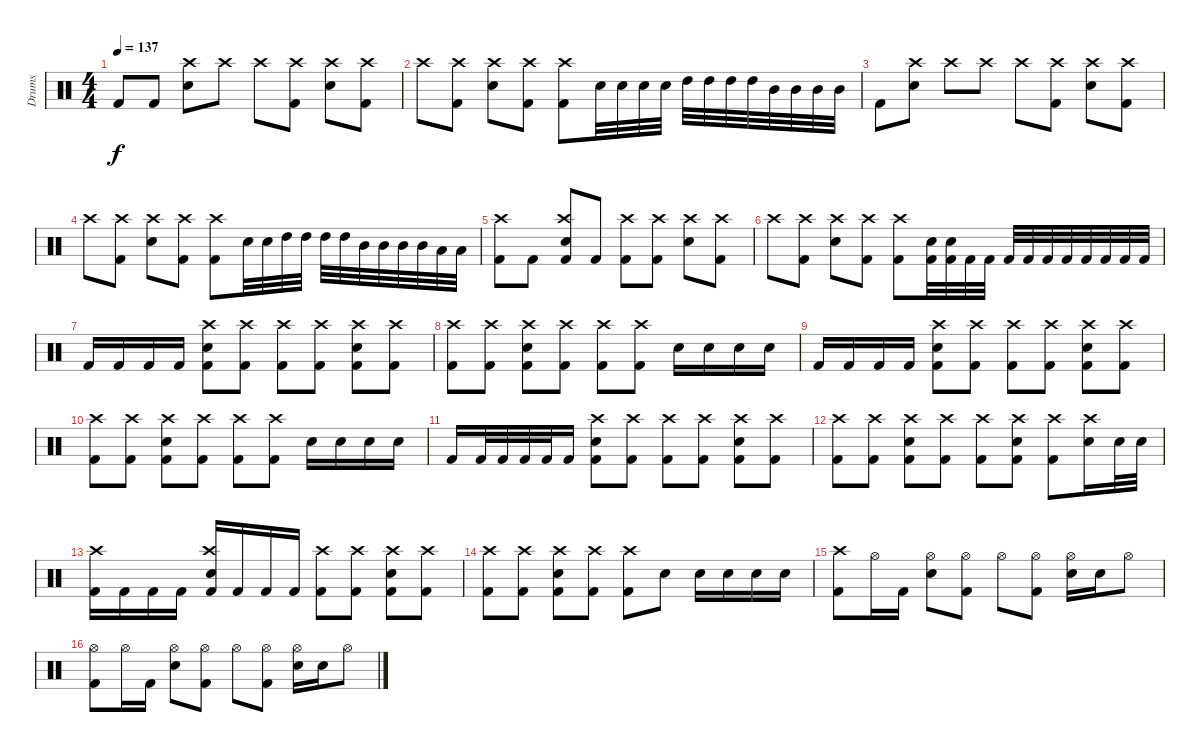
\track ("Drums" "Drums") {instrument percussion}
\staff {score}
\articulation defaults
\ts (4 4)
\tempo 137
\clef neutral
\ks c "Kick (hit) 2".8{dy f} "Kick (hit) 2".8
("Crash high (hit)" "Electric Snare (hit)").8 "Crash high (hit)".8 "Crash high (hit)".8 ("Crash high (hit)" "Kick (hit) 2").8 ("Crash high (hit)" "Electric Snare (hit)").8 ("Crash high (hit)" "Kick (hit) 2").8 |
"Crash high (hit)".8 ("Crash high (hit)" "Kick (hit) 2").8 ("Crash high (hit)" "Electric Snare (hit)").8 ("Crash high (hit)" "Kick (hit) 2").8 ("Crash high (hit)" "Kick (hit) 2").8 "Electric Snare (hit)".32 "Electric Snare (hit)".32 "Electric Snare (hit)".32 "Electric Snare (hit)".32 "High Tom (hit)".32 "High Tom (hit)".32 "High Tom (hit)".32 "High Tom (hit)".32 "Mid Tom (hit)".32 "Mid Tom (hit)".32 "Mid Tom (hit)".32 "Mid Tom (hit)".32 |
"Kick (hit) 2".8 ("Crash high (hit)" "Electric Snare (hit)").8 "Crash high (hit)".8 "Crash high (hit)".8 "Crash high (hit)".8 ("Crash high (hit)" "Kick (hit) 2").8 ("Crash high (hit)" "Electric Snare (hit)").8 ("Crash high (hit)" "Kick (hit) 2").8 |
"Crash high (hit)".8 ("Crash high (hit)" "Kick (hit) 2").8 ("Crash high (hit)" "Electric Snare (hit)").8 ("Crash high (hit)" "Kick (hit) 2").8 ("Crash high (hit)" "Kick (hit) 2").8 "Electric Snare (hit)".32 "Electric Snare (hit)".32 "High Tom (hit)".32 "High Tom (hit)".32 "High Tom (hit)".32 "High Tom (hit)".32 "Mid Tom (hit)".32 "Mid Tom (hit)".32 "Mid Tom (hit)".32 "Mid Tom (hit)".32 "Low Tom (hit)".32 "Low Tom (hit)".32 |
("Crash high (hit)" "Kick (hit) 2").8 "Kick (hit) 2".8 ("Crash high (hit)" "Electric Snare (hit)" "Kick (hit) 2").8 "Kick (hit) 2".8 ("Crash high (hit)" "Kick (hit) 2").8 ("Crash high (hit)" "Kick (hit) 2").8 ("Crash high (hit)" "Electric Snare (hit)").8 ("Crash high (hit)" "Kick (hit) 2").8 |
"Crash high (hit)".8 ("Crash high (hit)" "Kick (hit) 2").8 ("Crash high (hit)" "Electric Snare (hit)").8 ("Crash high (hit)" "Kick (hit) 2").8 ("Crash high (hit)" "Kick (hit) 2").8 ("Electric Snare (hit)" "Kick (hit) 2").32 ("Electric Snare (hit)" "Kick (hit) 2").32 "Kick (hit) 2".32 "Kick (hit) 2".32 "Kick (hit) 2".32 "Kick (hit) 2".32 "Kick (hit) 2".32 "Kick (hit) 2".32 "Kick (hit) 2".32 "Kick (hit) 2".32 "Kick (hit) 2".32 "Kick (hit) 2".32 |
"Kick (hit) 2".16 "Kick (hit) 2".16 "Kick (hit) 2".16 "Kick (hit) 2".16 ("Crash high (hit)" "Electric Snare (hit)" "Kick (hit) 2").8 ("Crash high (hit)" "Kick (hit) 2").8 ("Crash high (hit)" "Kick (hit) 2").8 ("Crash high (hit)" "Kick (hit) 2").8 ("Crash high (hit)" "Electric Snare (hit)" "Kick (hit) 2").8 ("Crash high (hit)" "Kick (hit) 2").8 |
("Crash high (hit)" "Kick (hit) 2").8 ("Crash high (hit)" "Kick (hit) 2").8 ("Crash high (hit)" "Electric Snare (hit)" "Kick (hit) 2").8 ("Crash high (hit)" "Kick (hit) 2").8 ("Crash high (hit)" "Kick (hit) 2").8 ("Crash high (hit)" "Kick (hit) 2").8 "Electric Snare (hit)".16 "Electric Snare (hit)".16 "Electric Snare (hit)".16 "Electric Snare (hit)".16 |
"Kick (hit) 2".16 "Kick (hit) 2".16 "Kick (hit) 2".16 "Kick (hit) 2".16 ("Crash high (hit)" "Electric Snare (hit)" "Kick (hit) 2").8 ("Crash high (hit)" "Kick (hit) 2").8 ("Crash high (hit)" "Kick (hit) 2").8 ("Crash high (hit)" "Kick (hit) 2").8 ("Crash high (hit)" "Electric Snare (hit)" "Kick (hit) 2").8 ("Crash high (hit)" "Kick (hit) 2").8 |
("Crash high (hit)" "Kick (hit) 2").8 ("Crash high (hit)" "Kick (hit) 2").8 ("Crash high (hit)" "Electric Snare (hit)" "Kick (hit) 2").8 ("Crash high (hit)" "Kick (hit) 2").8 ("Crash high (hit)" "Kick (hit) 2").8 ("Crash high (hit)" "Kick (hit) 2").8 "Electric Snare (hit)".16 "Electric Snare (hit)".16 "Electric Snare (hit)".16 "Electric Snare (hit)".16 |
"Kick (hit) 2".16 "Kick (hit) 2".32 "Kick (hit) 2".32 "Kick (hit) 2".32 "Kick (hit) 2".32 "Kick (hit) 2".16 ("Crash high (hit)" "Electric Snare (hit)" "Kick (hit) 2").8 ("Crash high (hit)" "Kick (hit) 2").8 ("Crash high (hit)" "Kick (hit) 2").8 ("Crash high (hit)" "Kick (hit) 2").8 ("Crash high (hit)" "Electric Snare (hit)" "Kick (hit) 2").8 ("Crash high (hit)" "Kick (hit) 2").8 |
("Crash high (hit)" "Kick (hit) 2").8 ("Crash high (hit)" "Kick (hit) 2").8 ("Crash high (hit)" "Electric Snare (hit)" "Kick (hit) 2").8 ("Crash high (hit)" "Kick (hit) 2").8 ("Crash high (hit)" "Kick (hit) 2").8 ("Crash high (hit)" "Electric Snare (hit)" "Kick (hit) 2").8 ("Crash high (hit)" "Kick (hit) 2").8 ("Crash high (hit)" "Electric Snare (hit)").16 "Electric Snare (hit)".32 "Electric Snare (hit)".32 |
("Crash high (hit)" "Kick (hit) 2").16 "Kick (hit) 2".16 "Kick (hit) 2".16 "Kick (hit) 2".16 ("Crash high (hit)" "Electric Snare (hit)" "Kick (hit) 2").16 "Kick (hit) 2".16 "Kick (hit) 2".16 "Kick (hit) 2".16 ("Crash high (hit)" "Kick (hit) 2").8 ("Crash high (hit)" "Kick (hit) 2").8 ("Crash high (hit)" "Electric Snare (hit)" "Kick (hit) 2").8 ("Crash high (hit)" "Kick (hit) 2").8 |
("Crash high (hit)" "Kick (hit) 2").8 ("Crash high (hit)" "Kick (hit) 2").8 ("Crash high (hit)" "Electric Snare (hit)" "Kick (hit) 2").8 ("Crash high (hit)" "Kick (hit) 2").8 ("Crash high (hit)" "Kick (hit) 2").8 "Electric Snare (hit)".8 "Electric Snare (hit)".16 "Electric Snare (hit)".16 "Electric Snare (hit)".16 "Electric Snare (hit)".16 |
("Crash high (hit)" "Kick (hit) 2").8 "Hi-Hat (open)".16 "Kick (hit) 2".16 ("Hi-Hat (open)" "Electric Snare (hit)").8 ("Hi-Hat (open)" "Kick (hit) 2").8 "Hi-Hat (open)".8 ("Hi-Hat (open)" "Kick (hit) 2").8 ("Hi-Hat (open)" "Electric Snare (hit)").16 "Electric Snare (hit)".16 "Hi-Hat (open)".8 |
("Hi-Hat (open)" "Kick (hit) 2").8 "Hi-Hat (open)".16 "Kick (hit) 2".16 ("Hi-Hat (open)" "Electric Snare (hit)").8 ("Hi-Hat (open)" "Kick (hit) 2").8 "Hi-Hat (open)".8 ("Hi-Hat (open)" "Kick (hit) 2").8 ("Hi-Hat (open)" "Electric Snare (hit)").16 "Electric Snare (hit)".16 "Hi-Hat (open)".8
